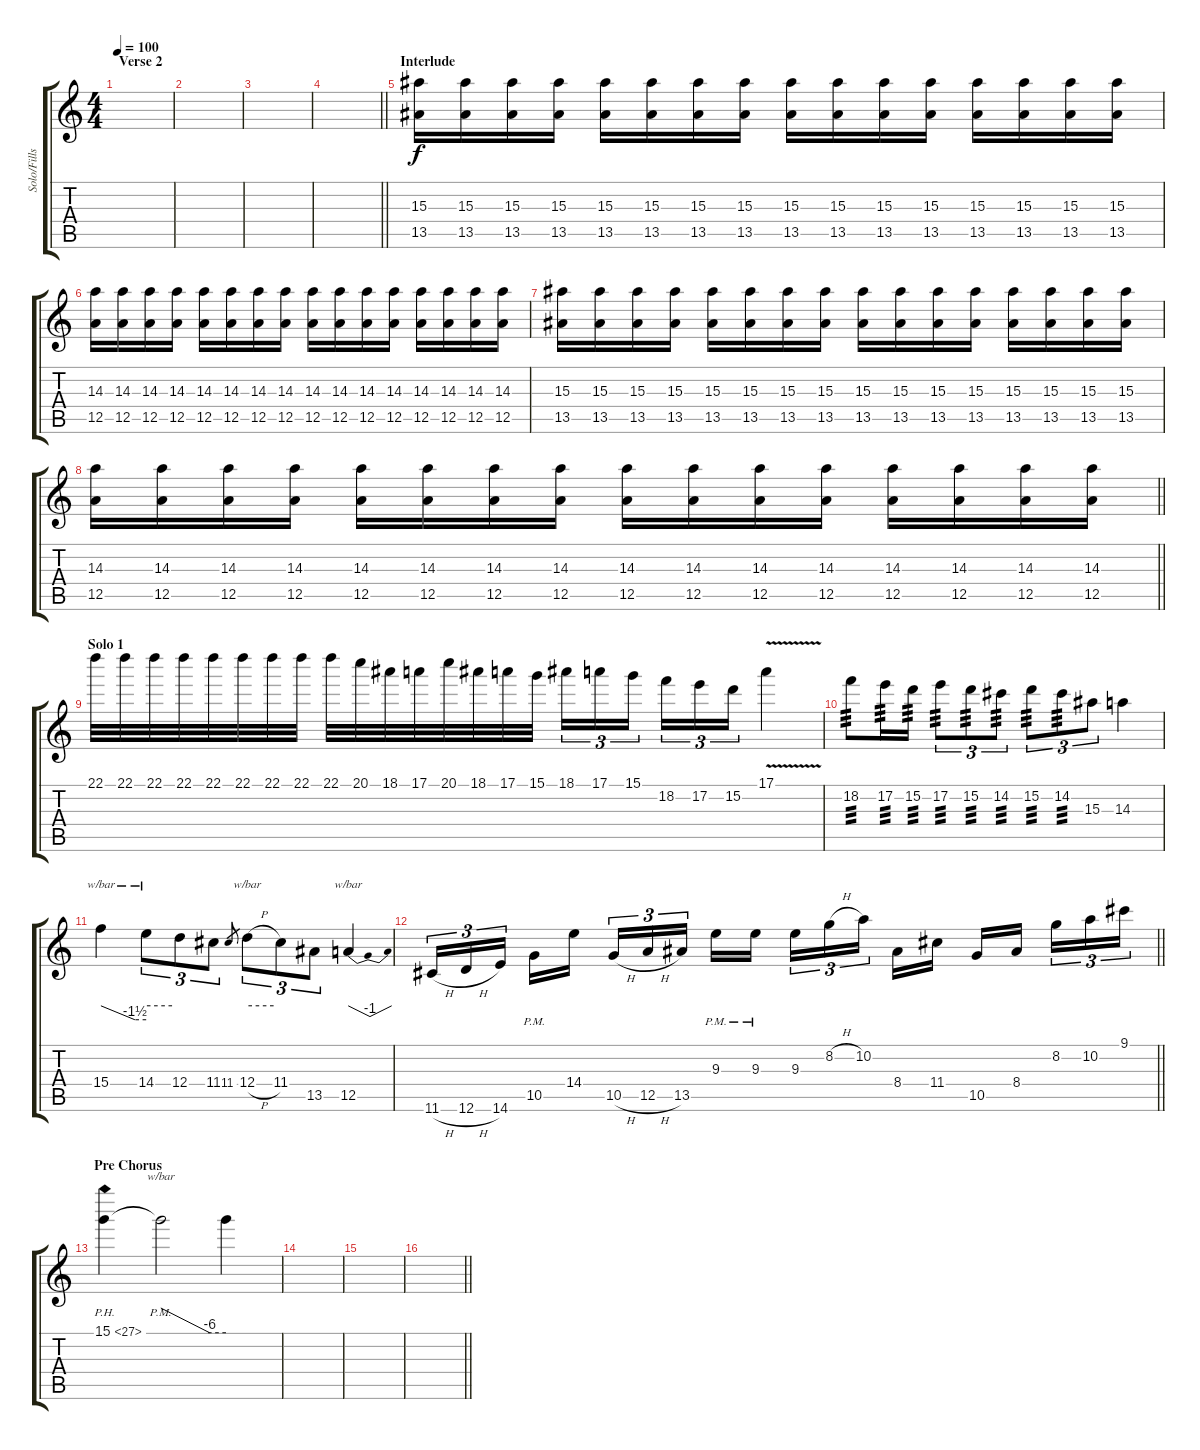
\track ("Solo/Fills" "Solo/Fills") {instrument distortionguitar}
\staff {score tabs}
\tuning (E4 B3 G3 D3 A2 D2) {hide}
\ts (4 4)
\section ("" "Verse 2")
\tempo 100
\clef g2
\ks c
|
|
|
\barLineRight lightlight
|
\section ("" "Interlude")
(15.3 13.5).16{balance 0} (15.3 13.5).16 (15.3 13.5).16 (15.3 13.5).16 (15.3 13.5).16 (15.3 13.5).16 (15.3 13.5).16 (15.3 13.5).16 (15.3 13.5).16 (15.3 13.5).16 (15.3 13.5).16 (15.3 13.5).16 (15.3 13.5).16 (15.3 13.5).16 (15.3 13.5).16 (15.3 13.5).16 |
(14.3 12.5).16 (14.3 12.5).16 (14.3 12.5).16 (14.3 12.5).16 (14.3 12.5).16 (14.3 12.5).16 (14.3 12.5).16 (14.3 12.5).16 (14.3 12.5).16 (14.3 12.5).16 (14.3 12.5).16 (14.3 12.5).16 (14.3 12.5).16 (14.3 12.5).16 (14.3 12.5).16 (14.3 12.5).16 |
(15.3 13.5).16 (15.3 13.5).16 (15.3 13.5).16 (15.3 13.5).16 (15.3 13.5).16 (15.3 13.5).16 (15.3 13.5).16 (15.3 13.5).16 (15.3 13.5).16 (15.3 13.5).16 (15.3 13.5).16 (15.3 13.5).16 (15.3 13.5).16 (15.3 13.5).16 (15.3 13.5).16 (15.3 13.5).16 |
\barLineRight lightlight
(14.3 12.5).16 (14.3 12.5).16 (14.3 12.5).16 (14.3 12.5).16 (14.3 12.5).16 (14.3 12.5).16 (14.3 12.5).16 (14.3 12.5).16 (14.3 12.5).16 (14.3 12.5).16 (14.3 12.5).16 (14.3 12.5).16 (14.3 12.5).16 (14.3 12.5).16 (14.3 12.5).16 (14.3 12.5).16 |
\section ("" "Solo 1")
22.1.32{volume 13} 22.1.32 22.1.32 22.1.32 22.1.32 22.1.32 22.1.32 22.1.32 22.1.32 20.1.32 18.1.32 17.1.32 20.1.32 18.1.32 17.1.32 15.1.32 18.1.16{tu (3 2)} 17.1.16{tu (3 2)} 15.1.16{tu (3 2) beam splitsecondary} 18.2.16{tu (3 2)} 17.2.16{tu (3 2)} 15.2.16{tu (3 2)} 17.1{v}.4 |
18.2.8{tp 3} 17.2.16{tp 3} 15.2.16{tp 3} 17.2.8{tu (3 2) tp 3} 15.2.8{tu (3 2) tp 3} 14.2.8{tu (3 2) tp 3} 15.2.8{tu (3 2) tp 3} 14.2.8{tu (3 2) tp 3} 15.3.8{tu (3 2)} 14.3.4 |
15.4.4{tbe (custom default 0 0 45 -6 60 -6)} 14.4.8{tu (3 2) tbe (hold default 0 0 60 0)} 12.4.8{tu (3 2)} 11.4.8{tu (3 2)} 11.4.8{gr} 12.4{h}.8{tu (3 2) tbe (hold default 0 0 60 0)} 11.4.8{tu (3 2)} 13.5.8{tu (3 2)} 12.5.4{tbe (dip default 0 0 30 -4 60 0)} |
\barLineRight lightlight
11.6{h}.16{tu (3 2)} 12.6{h}.16{tu (3 2)} 14.6.16{tu (3 2) beam splitsecondary} 10.5{pm}.16 14.4.16 10.5{h}.16{tu (3 2)} 12.5{h}.16{tu (3 2)} 13.5.16{tu (3 2) beam splitsecondary} 9.3{pm}.16 9.3{pm}.16 9.3.16{tu (3 2)} 8.2{h}.16{tu (3 2)} 10.2.16{tu (3 2) beam splitsecondary} 8.4.16 11.4.16 10.5.16 8.4.16{beam splitsecondary} 8.2.16{tu (3 2)} 10.2.16{tu (3 2)} 9.1.16{tu (3 2)} |
\section ("" "Pre Chorus")
15.1{ph 12}.4 15.1{pm t}.2{tbe (custom default 0 0 45 -24 60 -24)} 15.1{t}.4{volume 9} |
|
|
\barLineRight lightlight
